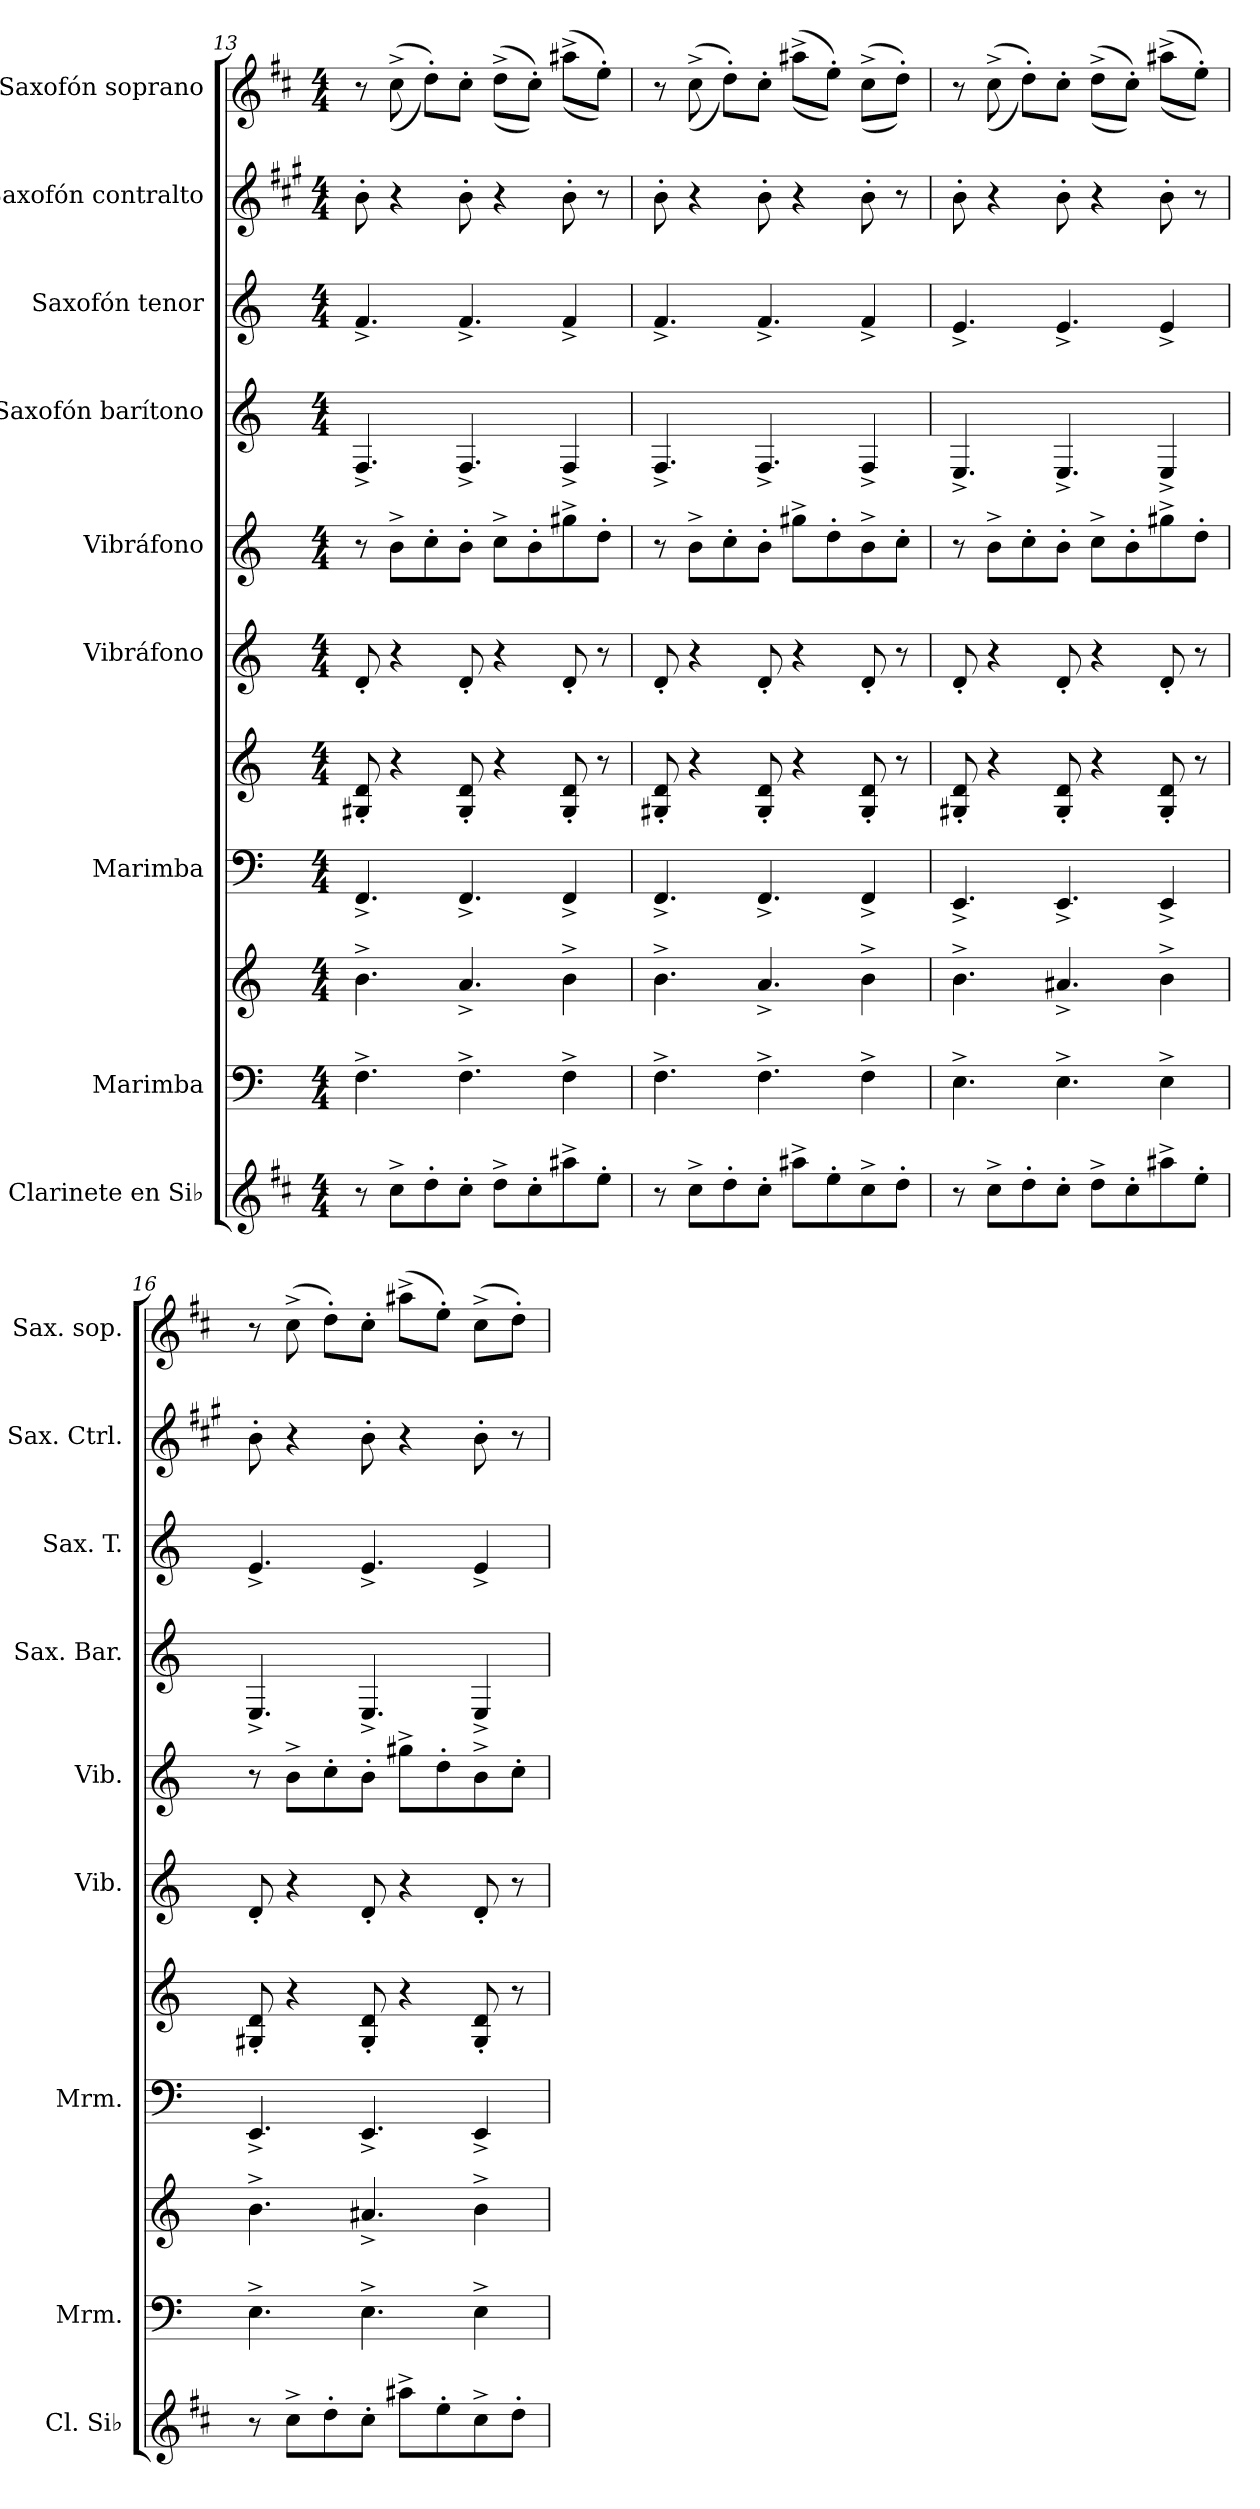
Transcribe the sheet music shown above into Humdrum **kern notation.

**kern	**kern	**kern	**kern	**kern	**kern	**kern	**kern	**kern	**kern	**kern
*part9	*part8	*part8	*part7	*part7	*part6	*part5	*part4	*part3	*part2	*part1
*staff11	*staff10	*staff9	*staff8	*staff7	*staff6	*staff5	*staff4	*staff3	*staff2	*staff1
*I"Clarinete en Si♭	*I"Marimba	*	*I"Marimba	*	*I"Vibráfono	*I"Vibráfono	*I"Saxofón barítono	*I"Saxofón tenor	*I"Saxofón contralto	*I"Saxofón soprano
*I'Cl. Si♭	*I'Mrm.	*	*I'Mrm.	*	*I'Vib.	*I'Vib.	*I'Sax. Bar.	*I'Sax. T.	*I'Sax. Ctrl.	*I'Sax. sop.
*clefG2	*clefF4	*clefG2	*clefF4	*clefG2	*clefG2	*clefG2	*clefG2	*clefG2	*clefG2	*clefG2
*ITrd1c2	*	*	*	*	*	*	*ITrd12c21	*ITrd8c14	*ITrd5c9	*ITrd1c2
*k[]	*k[]	*k[]	*k[]	*k[]	*k[]	*k[]	*k[]	*k[]	*k[]	*k[]
*M4/4	*M4/4	*M4/4	*M4/4	*M4/4	*M4/4	*M4/4	*M4/4	*M4/4	*M4/4	*M4/4
=13	=13	=13	=13	=13	=13	=13	=13	=13	=13	=13
8r	4.F^\	4.b^\	4.FF^/	8G#X/' 8d/'	8d'/	8r	4.FF^/	4.F^/	8d'\	8r
8b^\L	.	.	.	4r	4r	8b^\L	.	.	4r	(>(>8b^\
8cc'\	.	.	.	.	.	8cc'\	.	.	.	8cc'\L))
8b'\J	4.F^\	4.a^/	4.FF^/	8G#/' 8d/'	8d'/	8b'\J	4.FF^/	4.F^/	8d'\	8b'\J
8cc^\L	.	.	.	4r	4r	8cc^\L	.	.	4r	(>(>8cc^\L
8b'\	.	.	.	.	.	8b'\	.	.	.	8b'\J))
8gg#X^\	4F^\	4b^\	4FF^/	8G#/' 8d/'	8d'/	8gg#X^\	4FF^/	4F^/	8d'\	(>(>8gg#X^\L
8dd'\J	.	.	.	8r	8r	8dd'\J	.	.	8r	8dd'\J))
=14	=14	=14	=14	=14	=14	=14	=14	=14	=14	=14
8r	4.F^\	4.b^\	4.FF^/	8G#X/' 8d/'	8d'/	8r	4.FF^/	4.F^/	8d'\	8r
8b^\L	.	.	.	4r	4r	8b^\L	.	.	4r	(>(>8b^\
8cc'\	.	.	.	.	.	8cc'\	.	.	.	8cc'\L))
8b'\J	4.F^\	4.a^/	4.FF^/	8G#/' 8d/'	8d'/	8b'\J	4.FF^/	4.F^/	8d'\	8b'\J
8gg#X^\L	.	.	.	4r	4r	8gg#X^\L	.	.	4r	(>(>8gg#X^\L
8dd'\	.	.	.	.	.	8dd'\	.	.	.	8dd'\J))
8b^\	4F^\	4b^\	4FF^/	8G#/' 8d/'	8d'/	8b^\	4FF^/	4F^/	8d'\	(>(>8b^\L
8cc'\J	.	.	.	8r	8r	8cc'\J	.	.	8r	8cc'\J))
!!LO:PB:g=z
=15	=15	=15	=15	=15	=15	=15	=15	=15	=15	=15
8r	4.E^\	4.b^\	4.EE^/	8G#X/' 8d/'	8d'/	8r	4.EE^/	4.E^/	8d'\	8r
8b^\L	.	.	.	4r	4r	8b^\L	.	.	4r	(>(>8b^\
8cc'\	.	.	.	.	.	8cc'\	.	.	.	8cc'\L))
8b'\J	4.E^\	4.a#X^/	4.EE^/	8G#/' 8d/'	8d'/	8b'\J	4.EE^/	4.E^/	8d'\	8b'\J
8cc^\L	.	.	.	4r	4r	8cc^\L	.	.	4r	(>(>8cc^\L
8b'\	.	.	.	.	.	8b'\	.	.	.	8b'\J))
8gg#X^\	4E^\	4b^\	4EE^/	8G#/' 8d/'	8d'/	8gg#X^\	4EE^/	4E^/	8d'\	(>(>8gg#X^\L
8dd'\J	.	.	.	8r	8r	8dd'\J	.	.	8r	8dd'\J))
=16	=16	=16	=16	=16	=16	=16	=16	=16	=16	=16
8r	4.E^\	4.b^\	4.EE^/	8G#X/' 8d/'	8d'/	8r	4.EE^/	4.E^/	8d'\	8r
8b^\L	.	.	.	4r	4r	8b^\L	.	.	4r	(>8b^\
8cc'\	.	.	.	.	.	8cc'\	.	.	.	8cc'\L)
8b'\J	4.E^\	4.a#X^/	4.EE^/	8G#/' 8d/'	8d'/	8b'\J	4.EE^/	4.E^/	8d'\	8b'\J
8gg#X^\L	.	.	.	4r	4r	8gg#X^\L	.	.	4r	(>8gg#X^\L
8dd'\	.	.	.	.	.	8dd'\	.	.	.	8dd'\J)
8b^\	4E^\	4b^\	4EE^/	8G#/' 8d/'	8d'/	8b^\	4EE^/	4E^/	8d'\	(>8b^\L
8cc'\J	.	.	.	8r	8r	8cc'\J	.	.	8r	8cc'\J)
=	=	=	=	=	=	=	=	=	=	=
*-	*-	*-	*-	*-	*-	*-	*-	*-	*-	*-
